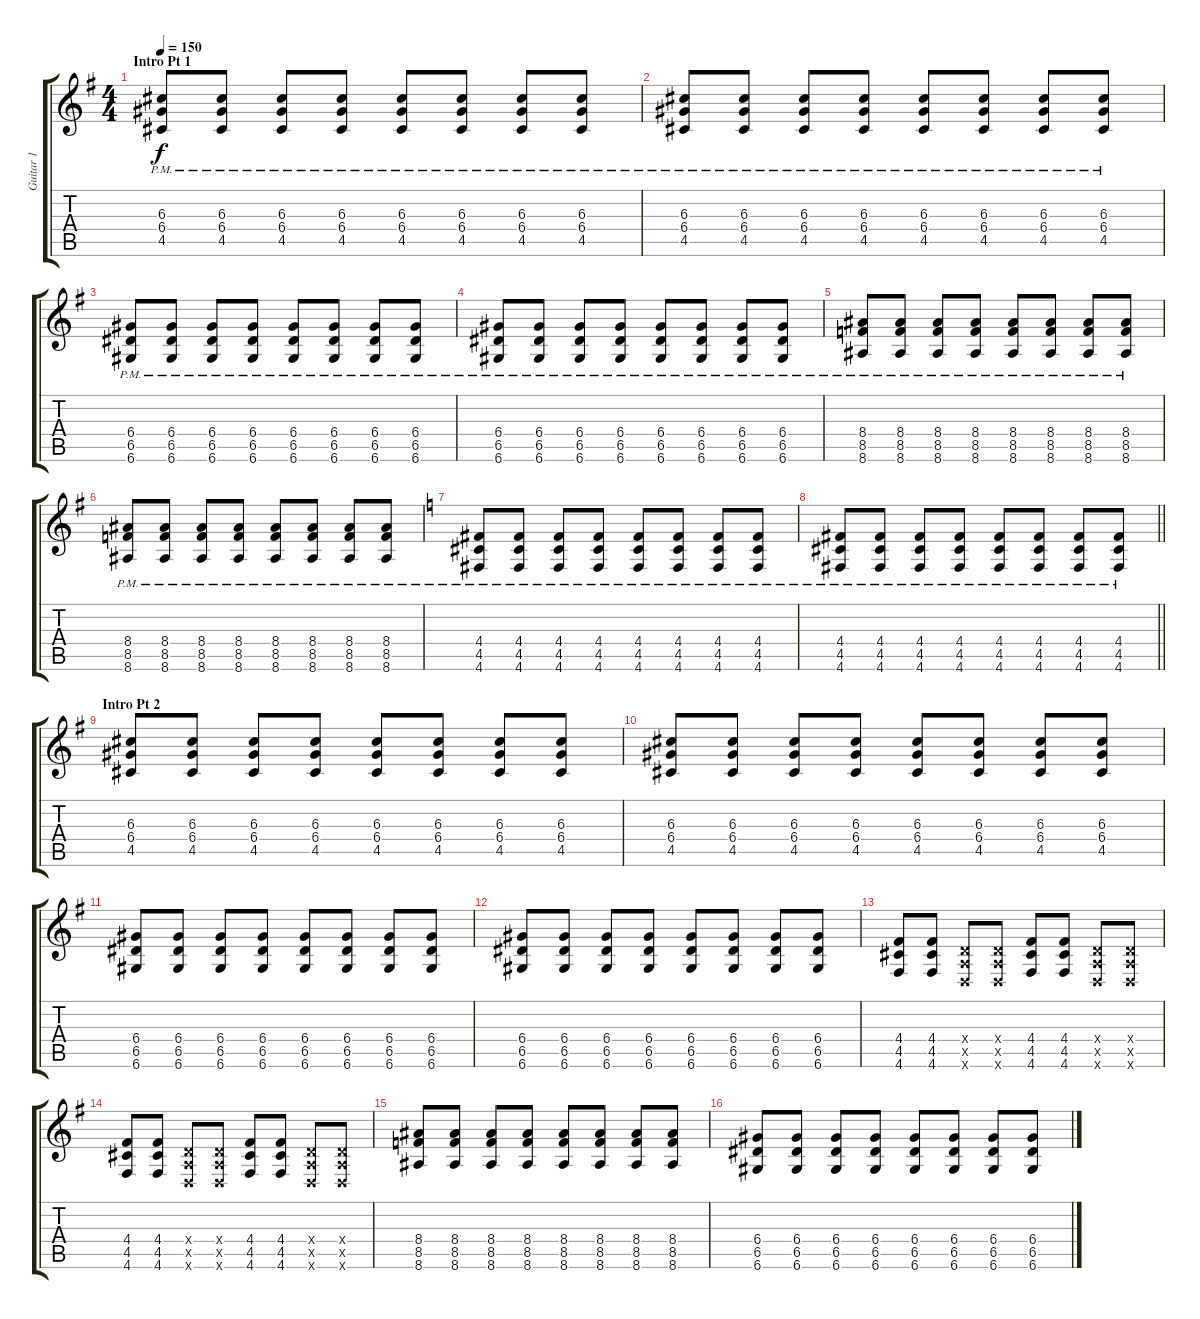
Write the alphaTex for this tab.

\track ("Guitar 1" "Guitar 1") {instrument distortionguitar}
\staff {score tabs}
\tuning (E4 B3 G3 D3 A2 D2) {hide}
\ts (4 4)
\section ("" "Intro Pt 1")
\tempo 150
\clef g2
\ks eminor
(6.3{pm} 6.4{pm} 4.5{pm}).8{dy f instrument distortionguitar} (6.3{pm} 6.4{pm} 4.5{pm}).8 (6.3{pm} 6.4{pm} 4.5{pm}).8 (6.3{pm} 6.4{pm} 4.5{pm}).8 (6.3{pm} 6.4{pm} 4.5{pm}).8 (6.3{pm} 6.4{pm} 4.5{pm}).8 (6.3{pm} 6.4{pm} 4.5{pm}).8 (6.3{pm} 6.4{pm} 4.5{pm}).8 |
(6.3{pm} 6.4{pm} 4.5{pm}).8 (6.3{pm} 6.4{pm} 4.5{pm}).8 (6.3{pm} 6.4{pm} 4.5{pm}).8 (6.3{pm} 6.4{pm} 4.5{pm}).8 (6.3{pm} 6.4{pm} 4.5{pm}).8 (6.3{pm} 6.4{pm} 4.5{pm}).8 (6.3{pm} 6.4{pm} 4.5{pm}).8 (6.3{pm} 6.4{pm} 4.5{pm}).8 |
(6.4{pm} 6.5{pm} 6.6{pm}).8 (6.4{pm} 6.5{pm} 6.6{pm}).8 (6.4{pm} 6.5{pm} 6.6{pm}).8 (6.4{pm} 6.5{pm} 6.6{pm}).8 (6.4{pm} 6.5{pm} 6.6{pm}).8 (6.4{pm} 6.5{pm} 6.6{pm}).8 (6.4{pm} 6.5{pm} 6.6{pm}).8 (6.4{pm} 6.5{pm} 6.6{pm}).8 |
(6.4{pm} 6.5{pm} 6.6{pm}).8 (6.4{pm} 6.5{pm} 6.6{pm}).8 (6.4{pm} 6.5{pm} 6.6{pm}).8 (6.4{pm} 6.5{pm} 6.6{pm}).8 (6.4{pm} 6.5{pm} 6.6{pm}).8 (6.4{pm} 6.5{pm} 6.6{pm}).8 (6.4{pm} 6.5{pm} 6.6{pm}).8 (6.4{pm} 6.5{pm} 6.6{pm}).8 |
(8.4{pm} 8.5{pm} 8.6{pm}).8 (8.4{pm} 8.5{pm} 8.6{pm}).8 (8.4{pm} 8.5{pm} 8.6{pm}).8 (8.4{pm} 8.5{pm} 8.6{pm}).8 (8.4{pm} 8.5{pm} 8.6{pm}).8 (8.4{pm} 8.5{pm} 8.6{pm}).8 (8.4{pm} 8.5{pm} 8.6{pm}).8 (8.4{pm} 8.5{pm} 8.6{pm}).8 |
(8.4{pm} 8.5{pm} 8.6{pm}).8 (8.4{pm} 8.5{pm} 8.6{pm}).8 (8.4{pm} 8.5{pm} 8.6{pm}).8 (8.4{pm} 8.5{pm} 8.6{pm}).8 (8.4{pm} 8.5{pm} 8.6{pm}).8 (8.4{pm} 8.5{pm} 8.6{pm}).8 (8.4{pm} 8.5{pm} 8.6{pm}).8 (8.4{pm} 8.5{pm} 8.6{pm}).8 |
\ks c
(4.4{pm} 4.5{pm} 4.6{pm}).8 (4.4{pm} 4.5{pm} 4.6{pm}).8 (4.4{pm} 4.5{pm} 4.6{pm}).8 (4.4{pm} 4.5{pm} 4.6{pm}).8 (4.4{pm} 4.5{pm} 4.6{pm}).8 (4.4{pm} 4.5{pm} 4.6{pm}).8 (4.4{pm} 4.5{pm} 4.6{pm}).8 (4.4{pm} 4.5{pm} 4.6{pm}).8 |
\barLineRight lightlight
(4.4{pm} 4.5{pm} 4.6{pm}).8 (4.4{pm} 4.5{pm} 4.6{pm}).8 (4.4{pm} 4.5{pm} 4.6{pm}).8 (4.4{pm} 4.5{pm} 4.6{pm}).8 (4.4{pm} 4.5{pm} 4.6{pm}).8 (4.4{pm} 4.5{pm} 4.6{pm}).8 (4.4{pm} 4.5{pm} 4.6{pm}).8 (4.4{pm} 4.5{pm} 4.6{pm}).8 |
\section ("" "Intro Pt 2")
\ks eminor
(6.3 6.4 4.5).8 (6.3 6.4 4.5).8 (6.3 6.4 4.5).8 (6.3 6.4 4.5).8 (6.3 6.4 4.5).8 (6.3 6.4 4.5).8 (6.3 6.4 4.5).8 (6.3 6.4 4.5).8 |
(6.3 6.4 4.5).8 (6.3 6.4 4.5).8 (6.3 6.4 4.5).8 (6.3 6.4 4.5).8 (6.3 6.4 4.5).8 (6.3 6.4 4.5).8 (6.3 6.4 4.5).8 (6.3 6.4 4.5).8 |
(6.4 6.5 6.6).8 (6.4 6.5 6.6).8 (6.4 6.5 6.6).8 (6.4 6.5 6.6).8 (6.4 6.5 6.6).8 (6.4 6.5 6.6).8 (6.4 6.5 6.6).8 (6.4 6.5 6.6).8 |
(6.4 6.5 6.6).8 (6.4 6.5 6.6).8 (6.4 6.5 6.6).8 (6.4 6.5 6.6).8 (6.4 6.5 6.6).8 (6.4 6.5 6.6).8 (6.4 6.5 6.6).8 (6.4 6.5 6.6).8 |
(4.4 4.5 4.6).8 (4.4 4.5 4.6).8 (0.4{x} 0.5{x} 0.6{x}).8 (0.4{x} 0.5{x} 0.6{x}).8 (4.4 4.5 4.6).8 (4.4 4.5 4.6).8 (0.4{x} 0.5{x} 0.6{x}).8 (0.4{x} 0.5{x} 0.6{x}).8 |
(4.4 4.5 4.6).8 (4.4 4.5 4.6).8 (0.4{x} 0.5{x} 0.6{x}).8 (0.4{x} 0.5{x} 0.6{x}).8 (4.4 4.5 4.6).8 (4.4 4.5 4.6).8 (0.4{x} 0.5{x} 0.6{x}).8 (0.4{x} 0.5{x} 0.6{x}).8 |
(8.4 8.5 8.6).8 (8.4 8.5 8.6).8 (8.4 8.5 8.6).8 (8.4 8.5 8.6).8 (8.4 8.5 8.6).8 (8.4 8.5 8.6).8 (8.4 8.5 8.6).8 (8.4 8.5 8.6).8 |
(6.4 6.5 6.6).8 (6.4 6.5 6.6).8 (6.4 6.5 6.6).8 (6.4 6.5 6.6).8 (6.4 6.5 6.6).8 (6.4 6.5 6.6).8 (6.4 6.5 6.6).8 (6.4 6.5 6.6).8
